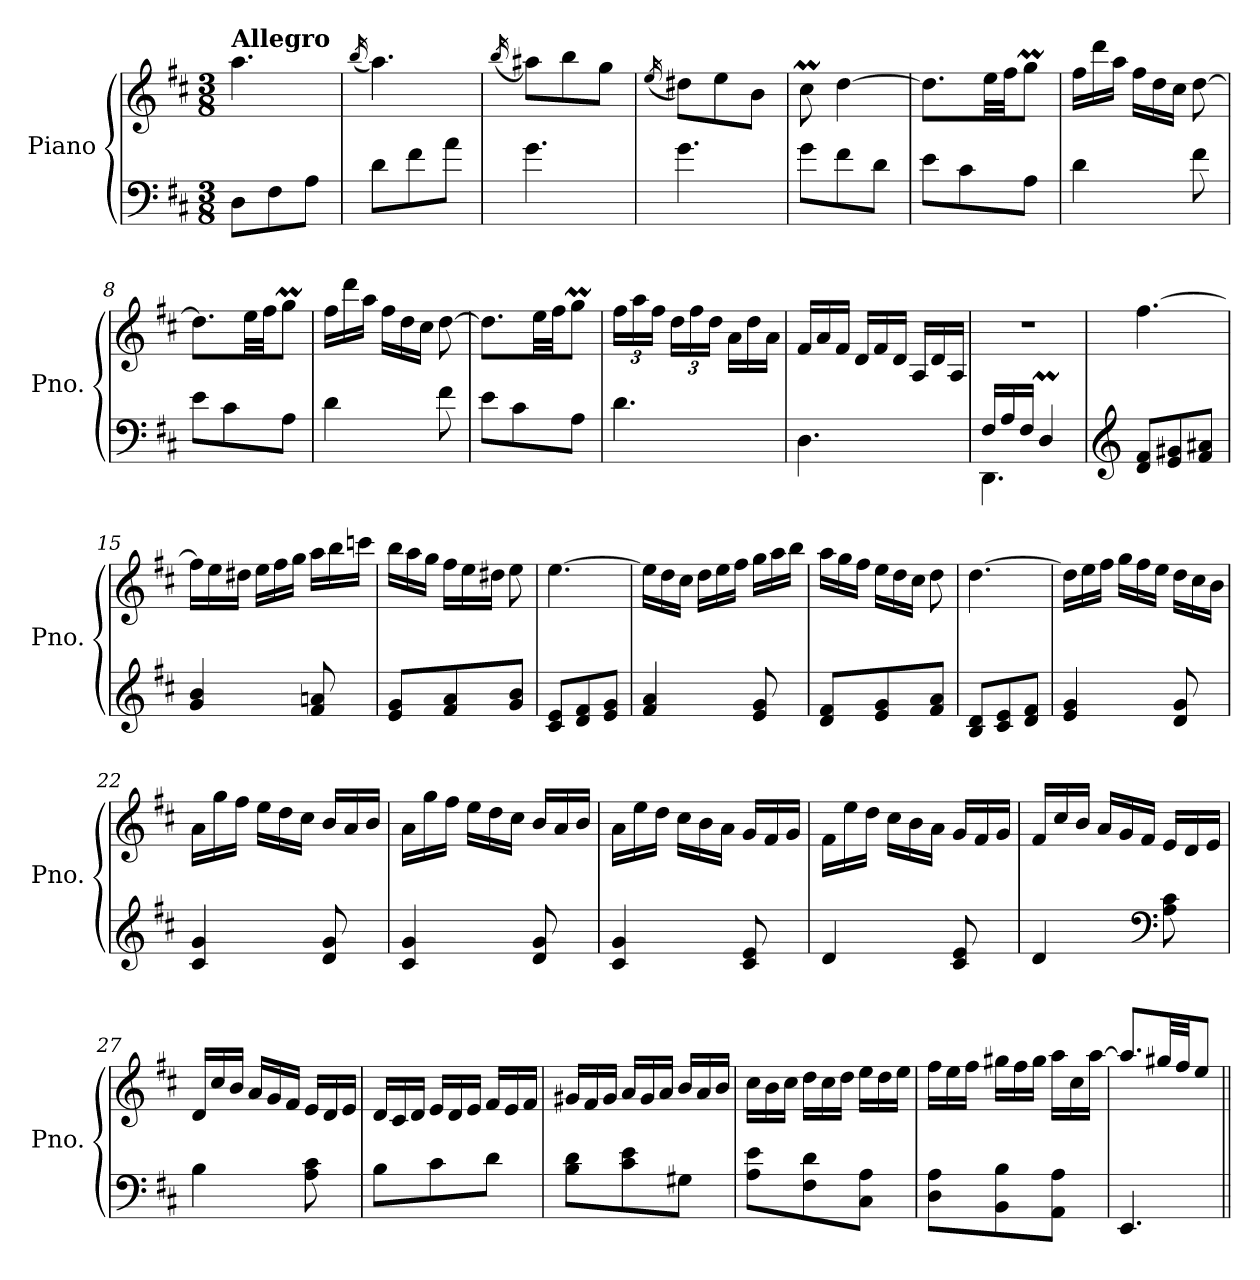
**kern	**kern
*part1	*part1
*staff2	*staff1
*I"Piano	*
*I'Pno.	*
*clefF4	*clefG2
*k[f#c#]	*k[f#c#]
*M3/8	*M3/8
=1	=1
!	!LO:TX:a:B:t=Allegro
8D\L	4.aa\
8F#\	.
8A\J	.
=2	=2
.	(<16qbb/
8d\L	4.aa\)
8f#\	.
8a\J	.
=3	=3
.	(<16qbb/
4.g\	8aa#X\L)
.	8bb\
.	8gg\J
=4	=4
.	(<16qee/
4.g\	8dd#X\L)
.	8ee\
.	8b\J
=5	=5
8g\L	8cc#m\
8f#\	[4dd\
8d\J	.
=6	=6
8e\L	8.dd\L]
8c#\	.
.	32ee\LL
.	32ff#\JJ
8A\J	8ggM\J
=7	=7
*	*Xtuplet
4d\	24ff#\LL
.	24ddd\
.	24aa\JJ
.	24ff#\LL
.	24dd\
.	24cc#\JJ
8f#\	[8dd\
!!LO:LB:g=z
=8	=8
8e\L	8.dd\L]
8c#\	.
.	32ee\LL
.	32ff#\JJ
8A\J	8ggM\J
=9	=9
4d\	24ff#\LL
.	24ddd\
.	24aa\JJ
.	24ff#\LL
.	24dd\
.	24cc#\JJ
8f#\	[8dd\
=10	=10
8e\L	8.dd\L]
8c#\	.
.	32ee\LL
.	32ff#\JJ
8A\J	8ggM\J
=11	=11
*	*tuplet
*	*Xbrackettup
4.d\	24ff#\LL
.	24aa\
.	24ff#\JJ
.	24dd\LL
.	24ff#\
.	24dd\JJ
*	*Xtuplet
.	24a\LL
.	24dd\
.	24a\JJ
=12	=12
4.D\	24f#/LL
.	24a/
.	24f#/JJ
.	24d/LL
.	24f#/
.	24d/JJ
.	24A/LL
.	24d/
.	24A/JJ
=13	=13
*Xtuplet	*
*^	*
24F#/LL	4.DD\	4.r
24A/	.	.
24F#/JJ	.	.
4DM/	.	.
*v	*v	*
!!LO:LB:g=z
=14	=14
*clefG2	*
8d/ 8f#/L	[4.ff#\
8e/ 8g#X/	.
8f#/ 8a#X/J	.
=15	=15
4g/ 4b/	24ff#\LL]
.	24ee\
.	24dd#X\JJ
.	24ee\LL
.	24ff#\
.	24gg\JJ
8f#/ 8an/	24aa\LL
.	24bb\
.	24cccn\JJ
=16	=16
8e/ 8g/L	24bb\LL
.	24aa\
.	24gg\JJ
8f#/ 8a/	24ff#\LL
.	24ee\
.	24dd#X\JJ
8g/ 8b/J	8ee\
=17	=17
8c#/ 8e/L	[4.ee\
8d/ 8f#/	.
8e/ 8g/J	.
=18	=18
4f#/ 4a/	24ee\LL]
.	24dd\
.	24cc#\JJ
.	24dd\LL
.	24ee\
.	24ff#\JJ
8e/ 8g/	24gg\LL
.	24aa\
.	24bb\JJ
=19	=19
8d/ 8f#/L	24aa\LL
.	24gg\
.	24ff#\JJ
8e/ 8g/	24ee\LL
.	24dd\
.	24cc#\JJ
8f#/ 8a/J	8dd\
!!LO:LB:g=z
=20	=20
8B/ 8d/L	[4.dd\
8c#/ 8e/	.
8d/ 8f#/J	.
=21	=21
4e/ 4g/	24dd\LL]
.	24ee\
.	24ff#\JJ
.	24gg\LL
.	24ff#\
.	24ee\JJ
8d/ 8g/	24dd\LL
.	24cc#\
.	24b\JJ
=22	=22
4c#/ 4g/	24a\LL
.	24gg\
.	24ff#\JJ
.	24ee\LL
.	24dd\
.	24cc#\JJ
8d/ 8g/	24b/LL
.	24a/
.	24b/JJ
=23	=23
4c#/ 4g/	24a\LL
.	24gg\
.	24ff#\JJ
.	24ee\LL
.	24dd\
.	24cc#\JJ
8d/ 8g/	24b/LL
.	24a/
.	24b/JJ
=24	=24
4c#/ 4g/	24a\LL
.	24ee\
.	24dd\JJ
.	24cc#\LL
.	24b\
.	24a\JJ
8c#/ 8e/	24g/LL
.	24f#/
.	24g/JJ
=25	=25
4d/	24f#\LL
.	24ee\
.	24dd\JJ
.	24cc#\LL
.	24b\
.	24a\JJ
8c#/ 8e/	24g/LL
.	24f#/
.	24g/JJ
!!LO:LB:g=z
=26	=26
4d/	24f#/LL
.	24cc#/
.	24b/JJ
.	24a/LL
.	24g/
.	24f#/JJ
*clefF4	*
8A\ 8c#\	24e/LL
.	24d/
.	24e/JJ
=27	=27
4B\	24d/LL
.	24cc#/
.	24b/JJ
.	24a/LL
.	24g/
.	24f#/JJ
8A\ 8c#\	24e/LL
.	24d/
.	24e/JJ
=28	=28
8B\L	24d/LL
.	24c#/
.	24d/JJ
8c#\	24e/LL
.	24d/
.	24e/JJ
8d\J	24f#/LL
.	24e/
.	24f#/JJ
=29	=29
8B\ 8d\L	24g#X/LL
.	24f#/
.	24g#/JJ
8c#\ 8e\	24a/LL
.	24g#/
.	24a/JJ
8G#X\J	24b/LL
.	24a/
.	24b/JJ
=30	=30
8A\ 8e\L	24cc#\LL
.	24b\
.	24cc#\JJ
8F#\ 8d\	24dd\LL
.	24cc#\
.	24dd\JJ
8C#\ 8A\J	24ee\LL
.	24dd\
.	24ee\JJ
!!LO:PB:g=z
=31	=31
8D\ 8A\L	24ff#\LL
.	24ee\
.	24ff#\JJ
8BB\ 8B\	24gg#X\LL
.	24ff#\
.	24gg#\JJ
8AA\ 8A\J	24aa\LL
.	24cc#\
.	[24aa\JJ
=32	=32
4.EE/	8.aa/L]
.	32gg#X/LL
.	32ff#/JJ
.	8ee/J
=||	=||
*-	*-
